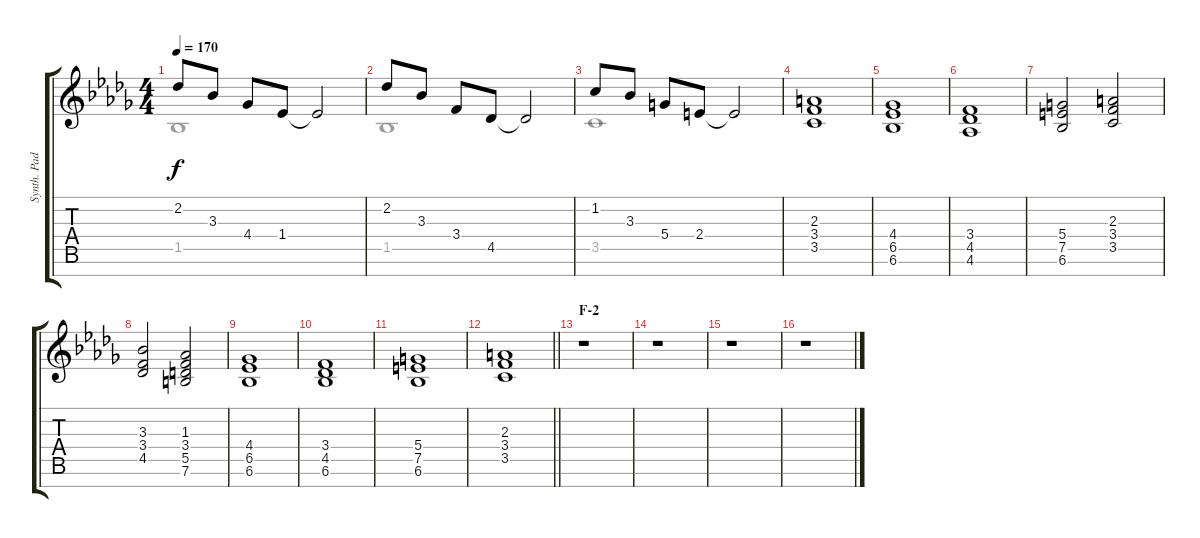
\track ("Synth. Pad II" "Synth. Pad") {instrument fx5brightness}
\staff {score tabs}
\tuning (E5 B4 G4 D4 A3 E3 B2) {hide}
\voice
\ts (4 4)
\tempo 170
\clef g2
\ks db
2.2.8{dy f} 3.3.8 4.4.8 1.4.8 1.4{t}.2 |
2.2.8 3.3.8 3.4.8 4.5.8 4.5{t}.2 |
1.2.8 3.3.8 5.4.8 2.4.8 2.4{t}.2 |
(2.3 3.4 3.5).1 |
(4.4 6.5 6.6).1 |
(3.4 4.5 4.6).1 |
(5.4 7.5 6.6).2 (2.3 3.4 3.5).2 |
(3.3 3.4 4.5).2 (1.3 3.4 5.5 7.6).2 |
(4.4 6.5 6.6).1 |
(3.4 4.5 6.6).1 |
(5.4 7.5 6.6).1 |
\barLineRight lightlight
(2.3 3.4 3.5).1 |
\section ("" "F-2")
r.1 |
r.1 |
r.1 |
r.1
\voice
\clef g2
\ottava regular
\simile none
\ks db
1.5.1{dy f} |
1.5.1 |
3.5.1 |
|
|
|
|
|
|
|
|
\barLineRight lightlight
|
|
|
|
